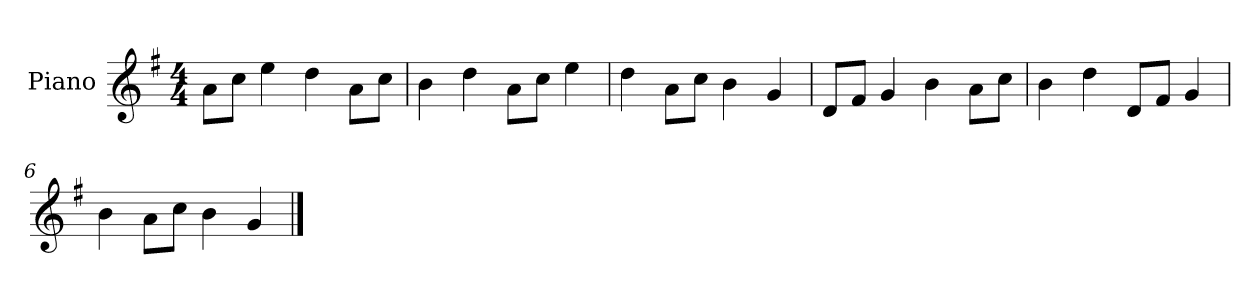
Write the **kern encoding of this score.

**kern
*part1
*staff1
*I"Piano
*I'P-no
*clefG2
*k[f#]
*M4/4
*MM90
=1
8a\L
8cc\J
4ee\
4dd\
8a\L
8cc\J
=2
4b\
4dd\
8a\L
8cc\J
4ee\
=3
4dd\
8a\L
8cc\J
4b\
4g/
=4
8d/L
8f#/J
4g/
4b\
8a\L
8cc\J
=5
4b\
4dd\
8d/L
8f#/J
4g/
=6
4b\
8a\L
8cc\J
4b\
4g/
==
*-
